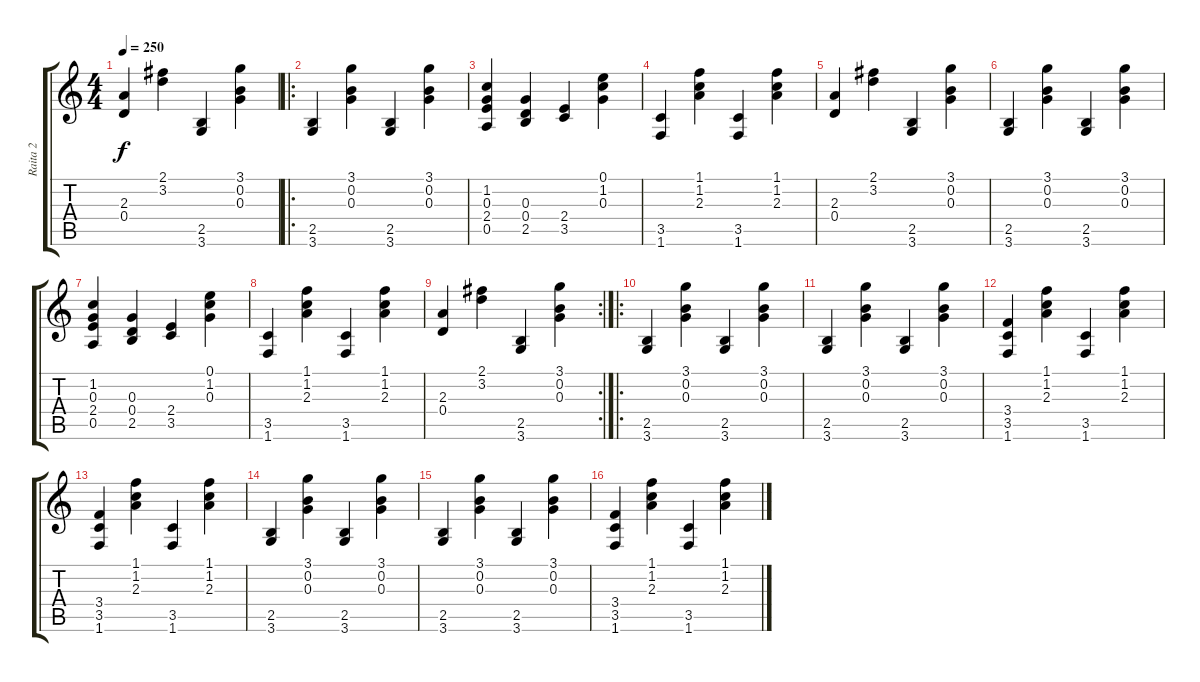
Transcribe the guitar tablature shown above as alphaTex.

\track ("Raita 2" "Raita 2") {instrument acousticguitarsteel}
\staff {score tabs}
\tuning (E4 B3 G3 D3 A2 E2) {hide}
\ts (4 4)
\tempo 250
\clef g2
\ks c
(2.3 0.4).4{dy f} (2.1 3.2).4 (2.5 3.6).4 (3.1 0.2 0.3).4 |
\ro
(2.5 3.6).4 (3.1 0.2 0.3).4 (2.5 3.6).4 (3.1 0.2 0.3).4 |
(1.2 0.3 2.4 0.5).4 (0.3 0.4 2.5).4 (2.4 3.5).4 (0.1 1.2 0.3).4 |
(3.5 1.6).4 (1.1 1.2 2.3).4 (3.5 1.6).4 (1.1 1.2 2.3).4 |
(2.3 0.4).4 (2.1 3.2).4 (2.5 3.6).4 (3.1 0.2 0.3).4 |
(2.5 3.6).4 (3.1 0.2 0.3).4 (2.5 3.6).4 (3.1 0.2 0.3).4 |
(1.2 0.3 2.4 0.5).4 (0.3 0.4 2.5).4 (2.4 3.5).4 (0.1 1.2 0.3).4 |
(3.5 1.6).4 (1.1 1.2 2.3).4 (3.5 1.6).4 (1.1 1.2 2.3).4 |
\rc 2
(2.3 0.4).4 (2.1 3.2).4 (2.5 3.6).4 (3.1 0.2 0.3).4 |
\ro
(2.5 3.6).4 (3.1 0.2 0.3).4 (2.5 3.6).4 (3.1 0.2 0.3).4 |
(2.5 3.6).4 (3.1 0.2 0.3).4 (2.5 3.6).4 (3.1 0.2 0.3).4 |
(3.4 3.5 1.6).4 (1.1 1.2 2.3).4 (3.5 1.6).4 (1.1 1.2 2.3).4 |
(3.4 3.5 1.6).4 (1.1 1.2 2.3).4 (3.5 1.6).4 (1.1 1.2 2.3).4 |
(2.5 3.6).4 (3.1 0.2 0.3).4 (2.5 3.6).4 (3.1 0.2 0.3).4 |
(2.5 3.6).4 (3.1 0.2 0.3).4 (2.5 3.6).4 (3.1 0.2 0.3).4 |
(3.4 3.5 1.6).4 (1.1 1.2 2.3).4 (3.5 1.6).4 (1.1 1.2 2.3).4
